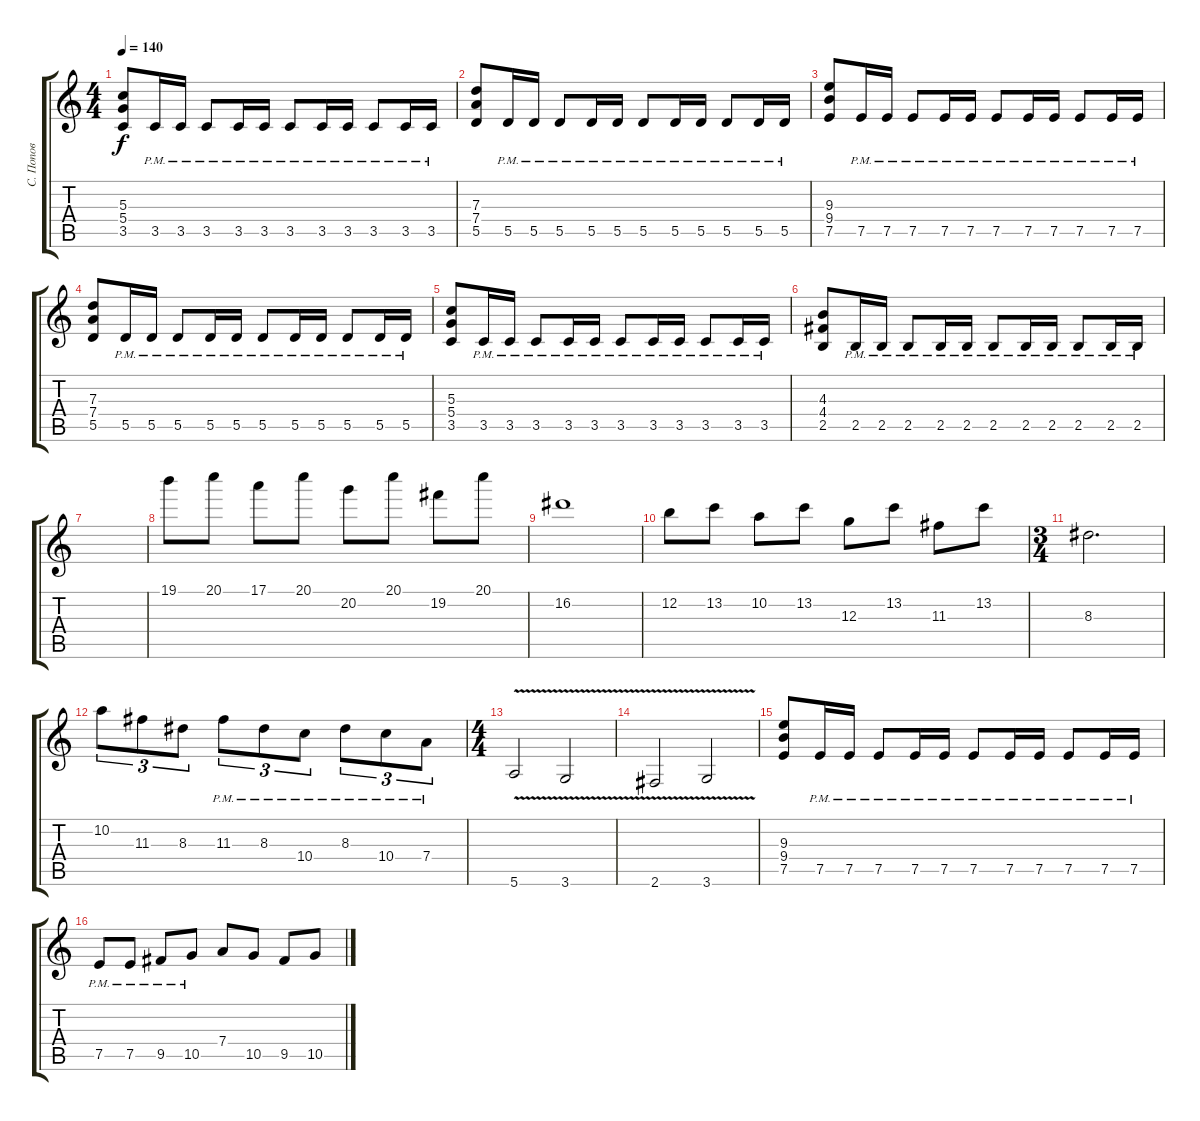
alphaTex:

\track ("С. Попов" "С. Попов") {instrument distortionguitar}
\staff {score tabs}
\tuning (E4 B3 G3 D3 A2 E2) {hide}
\ts (4 4)
\tempo 140
\clef g2
\ks c
(5.3 5.4 3.5).8{dy f} 3.5{pm}.16 3.5{pm}.16 3.5{pm}.8 3.5{pm}.16 3.5{pm}.16 3.5{pm}.8 3.5{pm}.16 3.5{pm}.16 3.5{pm}.8 3.5{pm}.16 3.5{pm}.16 |
(7.3 7.4 5.5).8 5.5{pm}.16 5.5{pm}.16 5.5{pm}.8 5.5{pm}.16 5.5{pm}.16 5.5{pm}.8 5.5{pm}.16 5.5{pm}.16 5.5{pm}.8 5.5{pm}.16 5.5{pm}.16 |
(9.3 9.4 7.5).8 7.5{pm}.16 7.5{pm}.16 7.5{pm}.8 7.5{pm}.16 7.5{pm}.16 7.5{pm}.8 7.5{pm}.16 7.5{pm}.16 7.5{pm}.8 7.5{pm}.16 7.5{pm}.16 |
(7.3 7.4 5.5).8 5.5{pm}.16 5.5{pm}.16 5.5{pm}.8 5.5{pm}.16 5.5{pm}.16 5.5{pm}.8 5.5{pm}.16 5.5{pm}.16 5.5{pm}.8 5.5{pm}.16 5.5{pm}.16 |
(5.3 5.4 3.5).8 3.5{pm}.16 3.5{pm}.16 3.5{pm}.8 3.5{pm}.16 3.5{pm}.16 3.5{pm}.8 3.5{pm}.16 3.5{pm}.16 3.5{pm}.8 3.5{pm}.16 3.5{pm}.16 |
(4.3 4.4 2.5).8 2.5{pm}.16 2.5{pm}.16 2.5{pm}.8 2.5{pm}.16 2.5{pm}.16 2.5{pm}.8 2.5{pm}.16 2.5{pm}.16 2.5{pm}.8 2.5{pm}.16 2.5{pm}.16 |
|
19.1.8 20.1.8 17.1.8 20.1.8 20.2.8 20.1.8 19.2.8 20.1.8 |
16.2.1 |
12.2.8 13.2.8 10.2.8 13.2.8 12.3.8 13.2.8 11.3.8 13.2.8 |
\ts (3 4)
8.3.2{d} |
10.2.8{tu (3 2)} 11.3.8{tu (3 2)} 8.3.8{tu (3 2)} 11.3{pm}.8{tu (3 2)} 8.3{pm}.8{tu (3 2)} 10.4{pm}.8{tu (3 2)} 8.3{pm}.8{tu (3 2)} 10.4{pm}.8{tu (3 2)} 7.4{pm}.8{tu (3 2)} |
\ts (4 4)
5.6{v}.2 3.6{v}.2 |
2.6{v}.2 3.6{v}.2 |
(9.3 9.4 7.5).8 7.5{pm}.16 7.5{pm}.16 7.5{pm}.8 7.5{pm}.16 7.5{pm}.16 7.5{pm}.8 7.5{pm}.16 7.5{pm}.16 7.5{pm}.8 7.5{pm}.16 7.5{pm}.16 |
7.5{pm}.8 7.5{pm}.8 9.5{pm}.8 10.5{pm}.8 7.4.8 10.5.8 9.5.8 10.5.8
